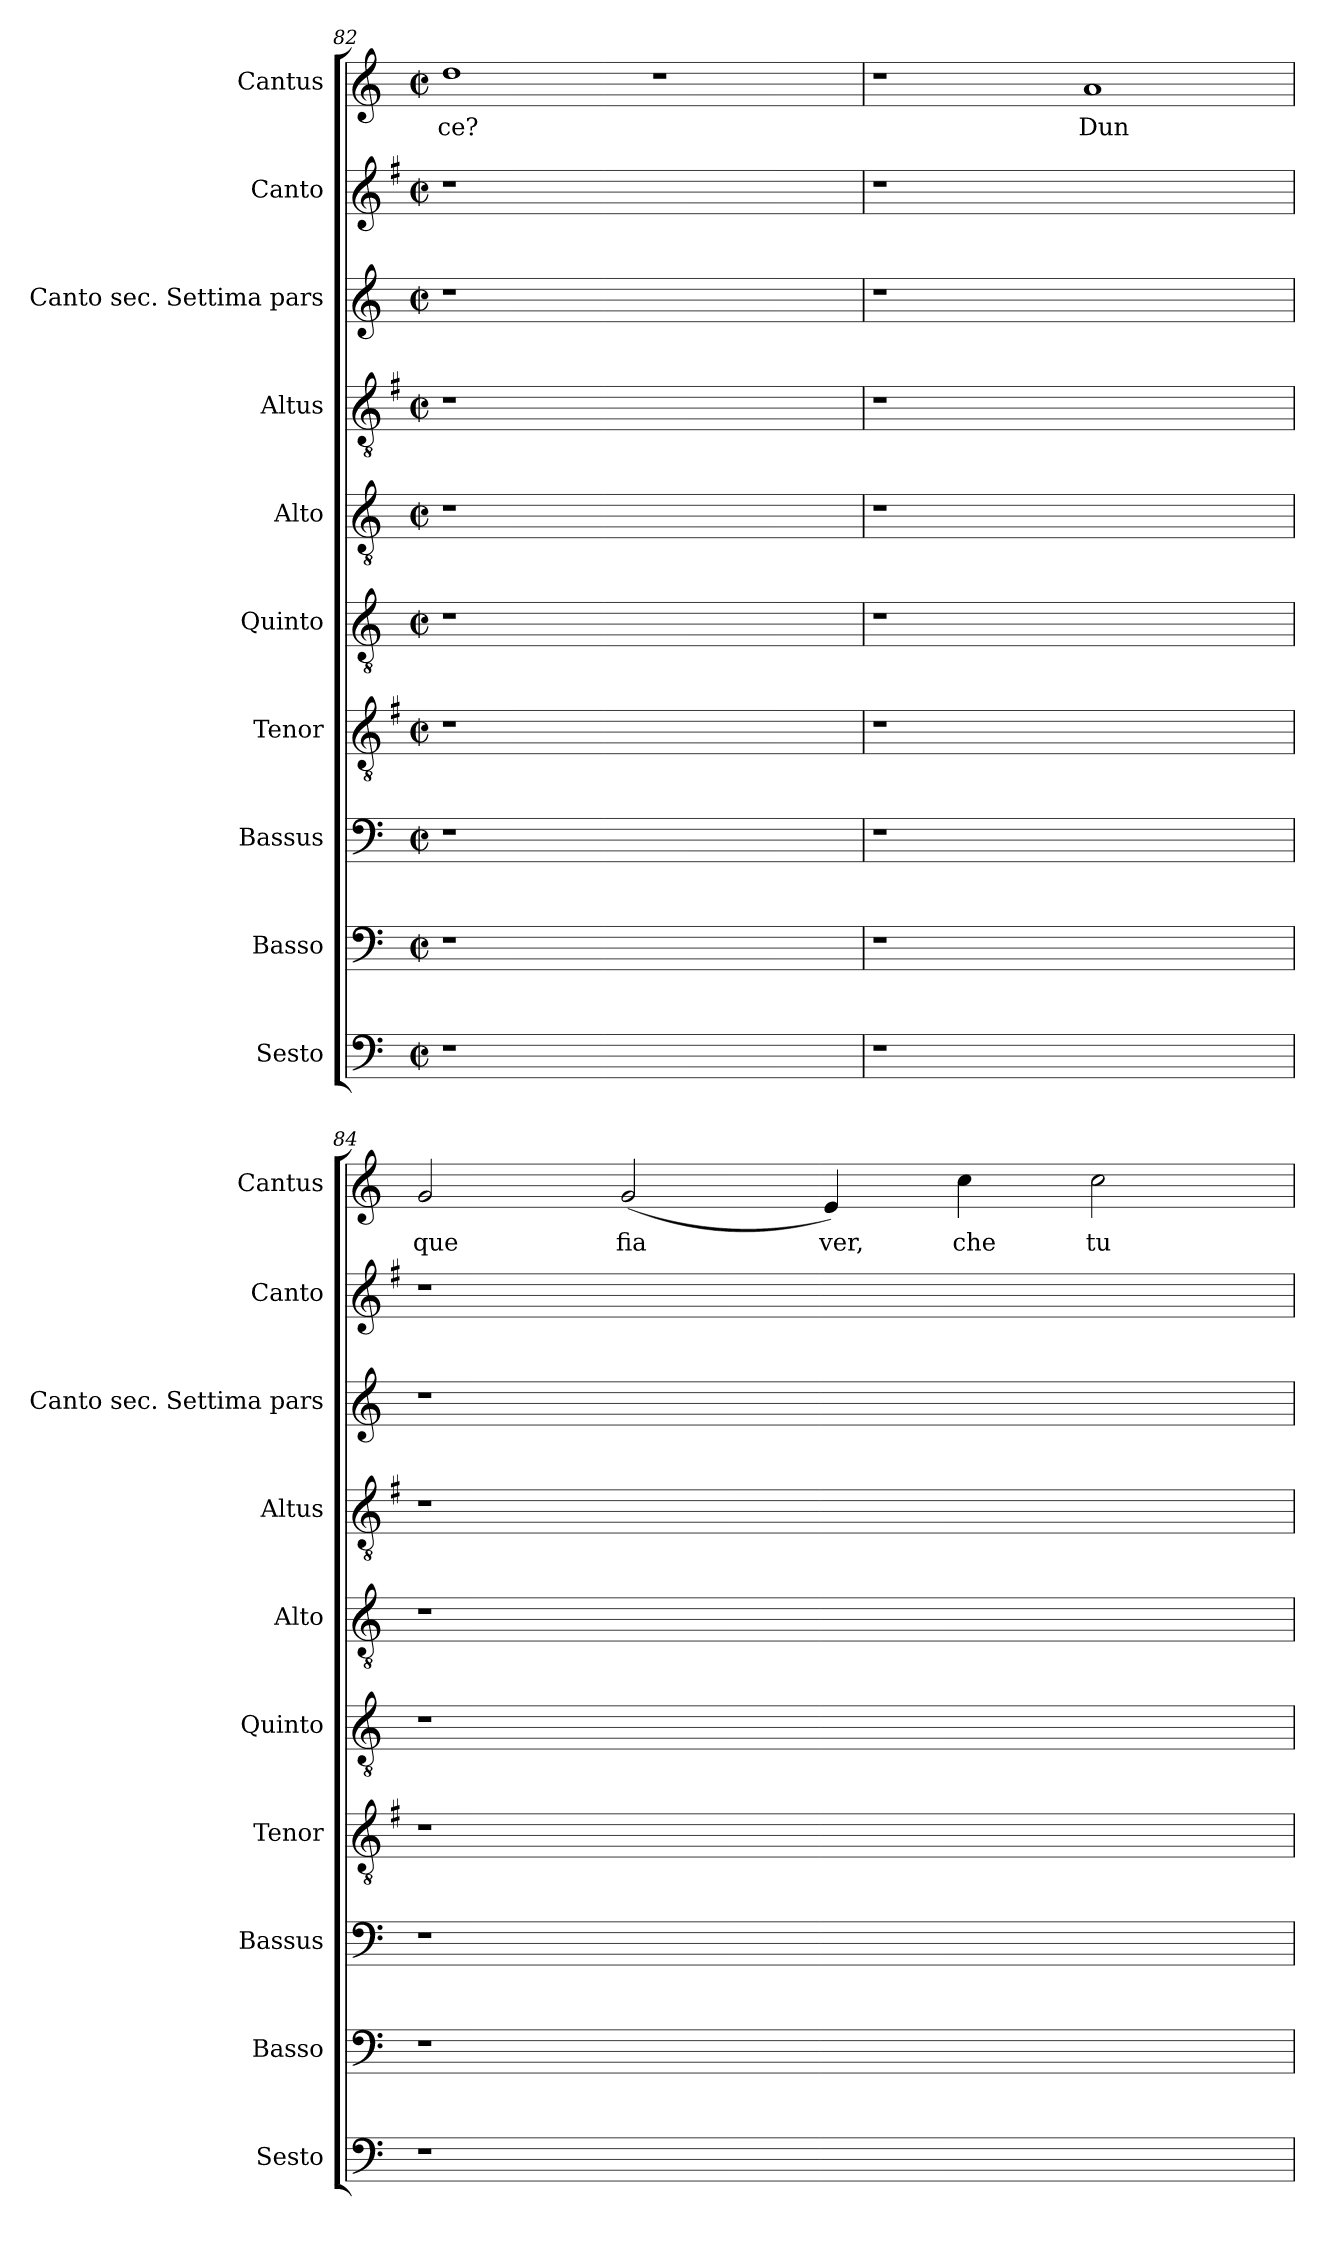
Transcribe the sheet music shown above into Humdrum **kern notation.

**kern	**kern	**kern	**kern	**kern	**kern	**kern	**kern	**kern	**kern	**text
*part10	*part9	*part8	*part7	*part6	*part5	*part4	*part3	*part2	*part1	*part1
*staff10	*staff9	*staff8	*staff7	*staff6	*staff5	*staff4	*staff3	*staff2	*staff1	*staff1
*I"Sesto	*I"Basso	*I"Bassus	*I"Tenor	*I"Quinto	*I"Alto	*I"Altus	*I"Canto sec. Settima pars	*I"Canto	*I"Cantus	*
*I'Sesto	*I'Basso	*I'Bassus	*I'Tenor	*I'Quinto	*I'Alto	*I'Altus	*I'Canto sec. Settima pars	*I'Canto	*I'Cantus	*
!!LO:LB:g=z
*clefF4	*clefF4	*clefF4	*clefGv2	*clefGv2	*clefGv2	*clefGv2	*clefG2	*clefG2	*clefG2	*
*k[]	*k[]	*k[]	*k[f#]	*k[]	*k[]	*k[f#]	*k[]	*k[f#]	*k[]	*
*C:	*C:	*C:	*G:	*C:	*C:	*G:	*C:	*G:	*C:	*
*M2/2	*M2/2	*M2/2	*M2/2	*M2/2	*M2/2	*M2/2	*M2/2	*M2/2	*M2/2	*
*met(c|)	*met(c|)	*met(c|)	*met(c|)	*met(c|)	*met(c|)	*met(c|)	*met(c|)	*met(c|)	*met(c|)	*
=82	=82	=82	=82	=82	=82	=82	=82	=82	=82	=82
!	!	!	!	!	!	!	!	!	!	!LO:LY:b
1r	1r	1r	1r	1r	1r	1r	1r	1r	1dd	ce?
1ryy	1ryy	1ryy	1ryy	1ryy	1ryy	1ryy	1ryy	1ryy	1r	.
=83	=83	=83	=83	=83	=83	=83	=83	=83	=83	=83
1r	1r	1r	1r	1r	1r	1r	1r	1r	1r	.
!	!	!	!	!	!	!	!	!	!	!LO:LY:b
1ryy	1ryy	1ryy	1ryy	1ryy	1ryy	1ryy	1ryy	1ryy	1a	Dun
=84	=84	=84	=84	=84	=84	=84	=84	=84	=84	=84
!	!	!	!	!	!	!	!	!	!	!LO:LY:b
1r	1r	1r	1r	1r	1r	1r	1r	1r	2g/	que
!	!	!	!	!	!	!	!	!	!	!LO:LY:b
.	.	.	.	.	.	.	.	.	(2g/	fia
!	!	!	!	!	!	!	!	!	!	!LO:LY:b
1ryy	1ryy	1ryy	1ryy	1ryy	1ryy	1ryy	1ryy	1ryy	4e/)	ver,
!	!	!	!	!	!	!	!	!	!	!LO:LY:b
.	.	.	.	.	.	.	.	.	4cc\	che
!	!	!	!	!	!	!	!	!	!	!LO:LY:b
.	.	.	.	.	.	.	.	.	2cc\	tu
=	=	=	=	=	=	=	=	=	=	=
*-	*-	*-	*-	*-	*-	*-	*-	*-	*-	*-
